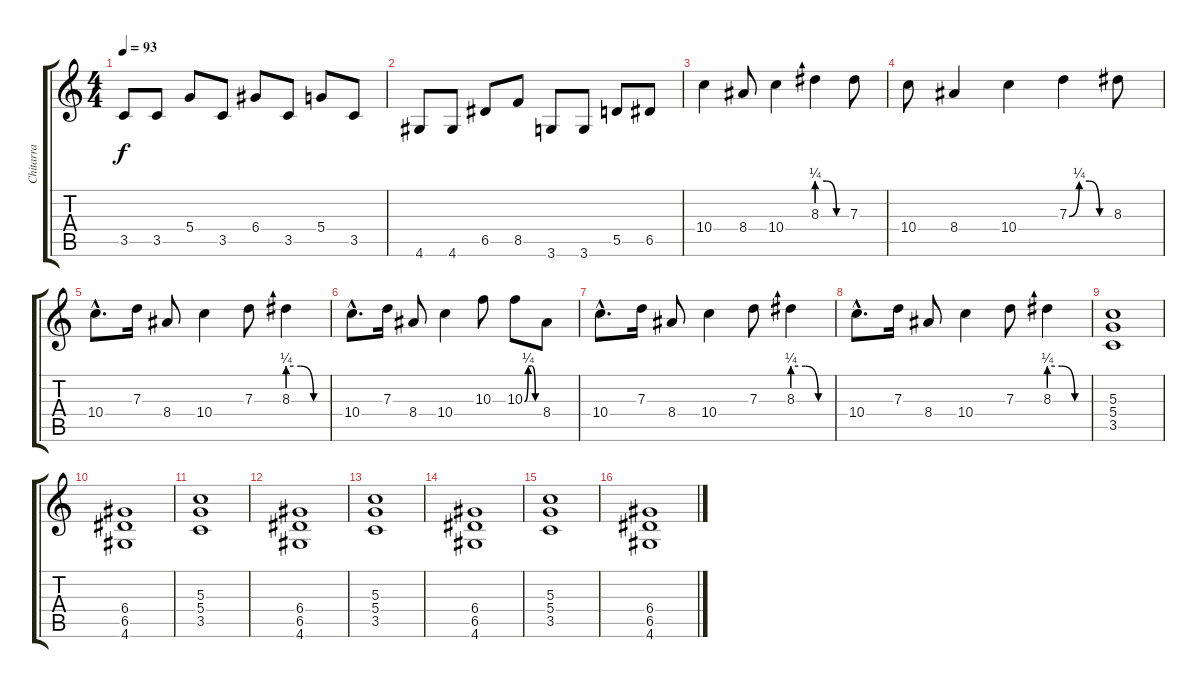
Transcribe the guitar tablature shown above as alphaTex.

\track ("Chitarra" "Chitarra") {instrument distortionguitar}
\staff {score tabs}
\tuning (E4 B3 G3 D3 A2 E2) {hide}
\ts (4 4)
\tempo 93
\clef g2
\ks c
3.5.8{dy f} 3.5.8 5.4.8 3.5.8 6.4.8 3.5.8 5.4.8 3.5.8 |
4.6.8 4.6.8 6.5.8 8.5.8 3.6.8 3.6.8 5.5.8 6.5.8 |
10.4.4 8.4.8 10.4.4 8.3{be (custom 0 1 20 1 40 0 60 0)}.4 7.3.8 |
10.4.8 8.4.4 10.4.4 7.3{be (custom 0 0 15 1 30 1 45 0 60 0)}.4 8.3.8 |
10.4{hac}.8{d} 7.3.16 8.4.8 10.4.4 7.3.8 8.3{be (custom 0 1 20 1 40 0 60 0)}.4 |
10.4{hac}.8{d} 7.3.16 8.4.8 10.4.4 10.3.8 10.3{be (custom 0 0 15 1 30 1 45 0 60 0)}.8 8.4.8 |
10.4{hac}.8{d} 7.3.16 8.4.8 10.4.4 7.3.8 8.3{be (custom 0 1 20 1 40 0 60 0)}.4 |
10.4{hac}.8{d} 7.3.16 8.4.8 10.4.4 7.3.8 8.3{be (custom 0 1 20 1 40 0 60 0)}.4 |
(5.3 5.4 3.5).1 |
(6.4 6.5 4.6).1 |
(5.3 5.4 3.5).1 |
(6.4 6.5 4.6).1 |
(5.3 5.4 3.5).1 |
(6.4 6.5 4.6).1 |
(5.3 5.4 3.5).1 |
(6.4 6.5 4.6).1
